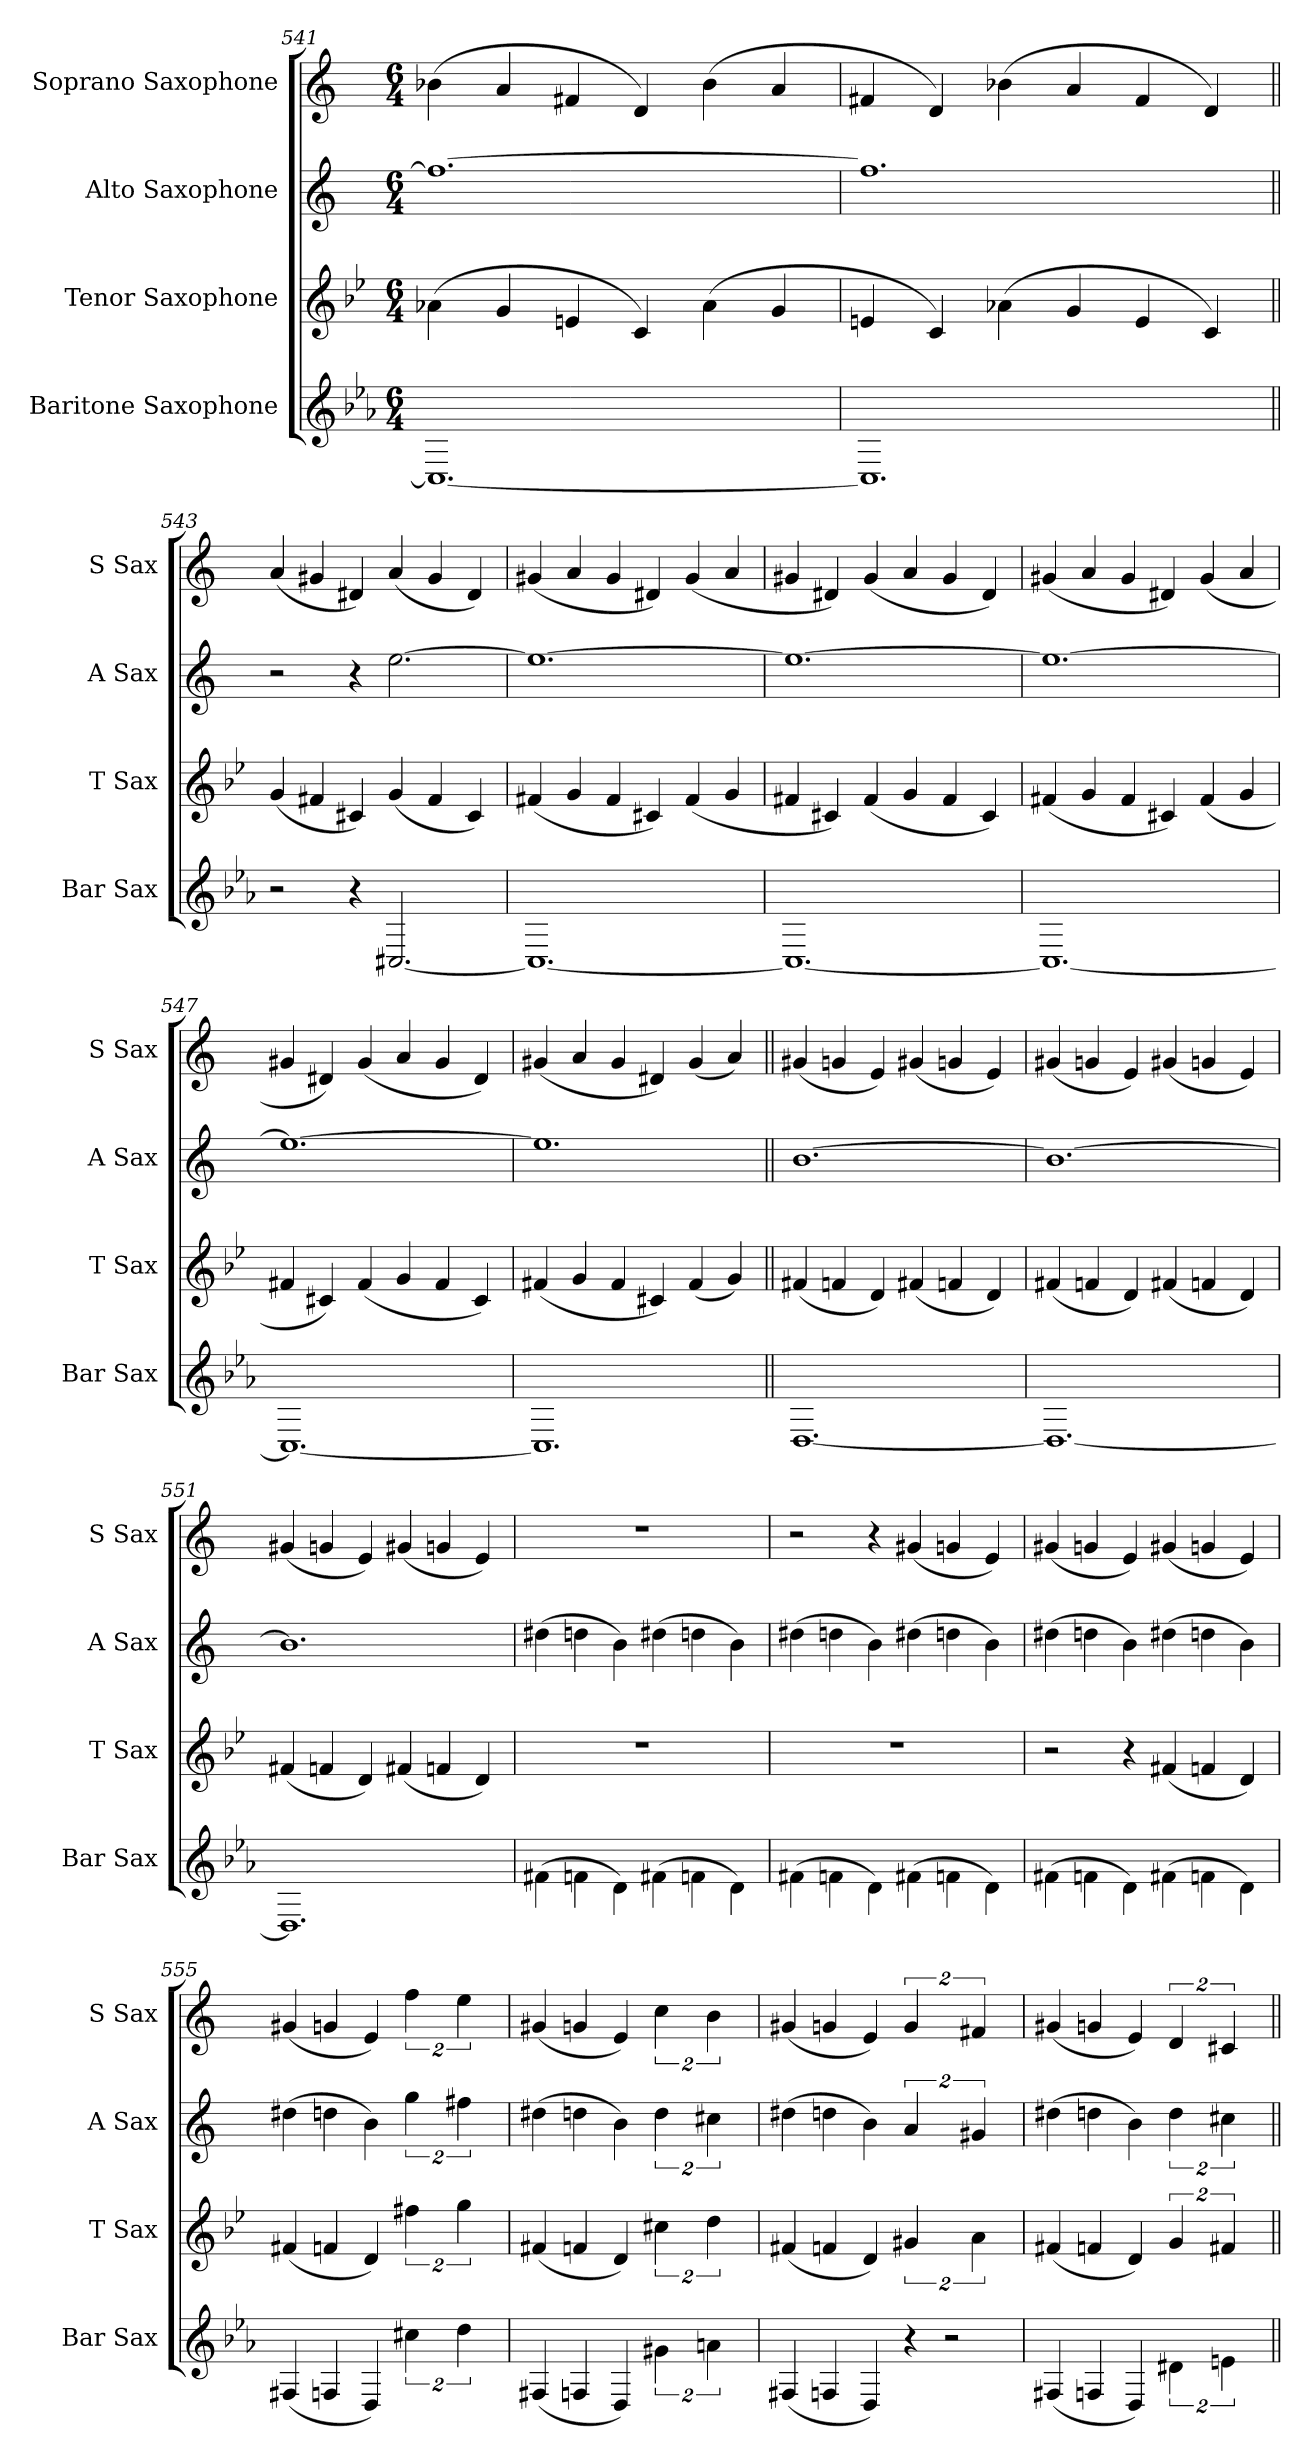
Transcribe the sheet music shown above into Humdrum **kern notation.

**kern	**kern	**kern	**kern
*part4	*part3	*part2	*part1
*staff4	*staff3	*staff2	*staff1
*I"Baritone Saxophone	*I"Tenor Saxophone	*I"Alto Saxophone	*I"Soprano Saxophone
*I'Bar Sax	*I'T Sax	*I'A Sax	*I'S Sax
!!LO:PB:g=z
*clefG2	*clefG2	*clefG2	*clefG2
*ITrd12c21	*ITrd8c14	*ITrd5c9	*ITrd1c2
*k[b-e-a-]	*k[b-e-]	*k[b-e-a-]	*k[b-e-]
*M6/4	*M6/4	*M6/4	*M6/4
=541	=541	=541	=541
1.CC_	(4A-X\	1.a-_	(4a-X\
.	4G/	.	4g/
.	4En/	.	4en/
.	4C/)	.	4c/)
.	(4A-\	.	(4a-\
.	4G/	.	4g/
=542	=542	=542	=542
1.CC]	4En/	1.a-]	4en/
.	4C/)	.	4c/)
.	(4A-X\	.	(4a-X\
.	4G/	.	4g/
.	4E/	.	4e/
.	4C/)	.	4c/)
=543||	=543||	=543||	=543||
2r	(4G/	2r	(4g/
.	4F#X/	.	4f#X/
4r	4C#X/)	4r	4c#X/)
[2.CC#X/	(4G/	[2.g\	(4g/
.	4F#/	.	4f#/
.	4C#/)	.	4c#/)
=544	=544	=544	=544
1.CC#_	(4F#X/	1.g_	(4f#X/
.	4G/	.	4g/
.	4F#/	.	4f#/
.	4C#X/)	.	4c#X/)
.	(4F#/	.	(4f#/
.	4G/	.	4g/
=545	=545	=545	=545
1.CC#_	4F#X/	1.g_	4f#X/
.	4C#X/)	.	4c#X/)
.	(4F#/	.	(4f#/
.	4G/	.	4g/
.	4F#/	.	4f#/
.	4C#/)	.	4c#/)
!!LO:LB:g=z
=546	=546	=546	=546
1.CC#_	(4F#X/	1.g_	(4f#X/
.	4G/	.	4g/
.	4F#/	.	4f#/
.	4C#X/)	.	4c#X/)
.	(4F#/	.	(4f#/
.	4G/	.	4g/
=547	=547	=547	=547
1.CC#_	4F#X/	1.g_	4f#X/
.	4C#X/)	.	4c#X/)
.	(4F#/	.	(4f#/
.	4G/	.	4g/
.	4F#/	.	4f#/
.	4C#/)	.	4c#/)
=548	=548	=548	=548
1.CC#]	(4F#X/	1.g]	(4f#X/
.	4G/	.	4g/
.	4F#/	.	4f#/
.	4C#X/)	.	4c#X/)
.	(4F#/	.	(4f#/
.	4G/)	.	4g/)
=549||	=549||	=549||	=549||
[1.DD	(4F#X/	[1.d	(4f#X/
.	4Fn/	.	4fn/
.	4D/)	.	4d/)
.	(4F#X/	.	(4f#X/
.	4Fn/	.	4fn/
.	4D/)	.	4d/)
=550	=550	=550	=550
1.DD_	(4F#X/	1.d_	(4f#X/
.	4Fn/	.	4fn/
.	4D/)	.	4d/)
.	(4F#X/	.	(4f#X/
.	4Fn/	.	4fn/
.	4D/)	.	4d/)
!!LO:LB:g=z
=551	=551	=551	=551
1.DD]	(4F#X/	1.d]	(4f#X/
.	4Fn/	.	4fn/
.	4D/)	.	4d/)
.	(4F#X/	.	(4f#X/
.	4Fn/	.	4fn/
.	4D/)	.	4d/)
=552	=552	=552	=552
(4F#X\	1.r	(4f#X\	1.r
4Fn\	.	4fn\	.
4D\)	.	4d\)	.
(4F#X\	.	(4f#X\	.
4Fn\	.	4fn\	.
4D\)	.	4d\)	.
=553	=553	=553	=553
(4F#X\	1.r	(4f#X\	2r
4Fn\	.	4fn\	.
4D\)	.	4d\)	4r
(4F#X\	.	(4f#X\	(4f#X/
4Fn\	.	4fn\	4fn/
4D\)	.	4d\)	4d/)
=554	=554	=554	=554
(4F#X\	2r	(4f#X\	(4f#X/
4Fn\	.	4fn\	4fn/
4D\)	4r	4d\)	4d/)
(4F#X\	(4F#X/	(4f#X\	(4f#X/
4Fn\	4Fn/	4fn\	4fn/
4D\)	4D/)	4d\)	4d/)
=555	=555	=555	=555
(4FF#X/	(4F#X/	(4f#X\	(4f#X/
4FFn/	4Fn/	4fn\	4fn/
4DD/)	4D/)	4d\)	4d/)
8%3c#X\	8%3f#X\	8%3b-\	8%3ee-\
8%3d\	8%3g\	8%3an\	8%3dd\
!!LO:PB:g=z
=556	=556	=556	=556
(4FF#X/	(4F#X/	(4f#X\	(4f#X/
4FFn/	4Fn/	4fn\	4fn/
4DD/)	4D/)	4d\)	4d/)
8%3G#X\	8%3c#X\	8%3f\	8%3b-\
8%3An\	8%3d\	8%3en\	8%3a\
=557	=557	=557	=557
(4FF#X/	(4F#X/	(4f#X\	(4f#X/
4FFn/	4Fn/	4fn\	4fn/
4DD/)	4D/)	4d\)	4d/)
4r	8%3G#X/	8%3c/	8%3f/
2r	.	.	.
.	8%3A\	8%3Bn/	8%3en/
=558	=558	=558	=558
(4FF#X/	(4F#X/	(4f#X\	(4f#X/
4FFn/	4Fn/	4fn\	4fn/
4DD/)	4D/)	4d\)	4d/)
8%3D#X\	8%3G/	8%3f\	8%3c/
8%3En\	8%3F#X/	8%3en\	8%3Bn/
=||	=||	=||	=||
*-	*-	*-	*-
